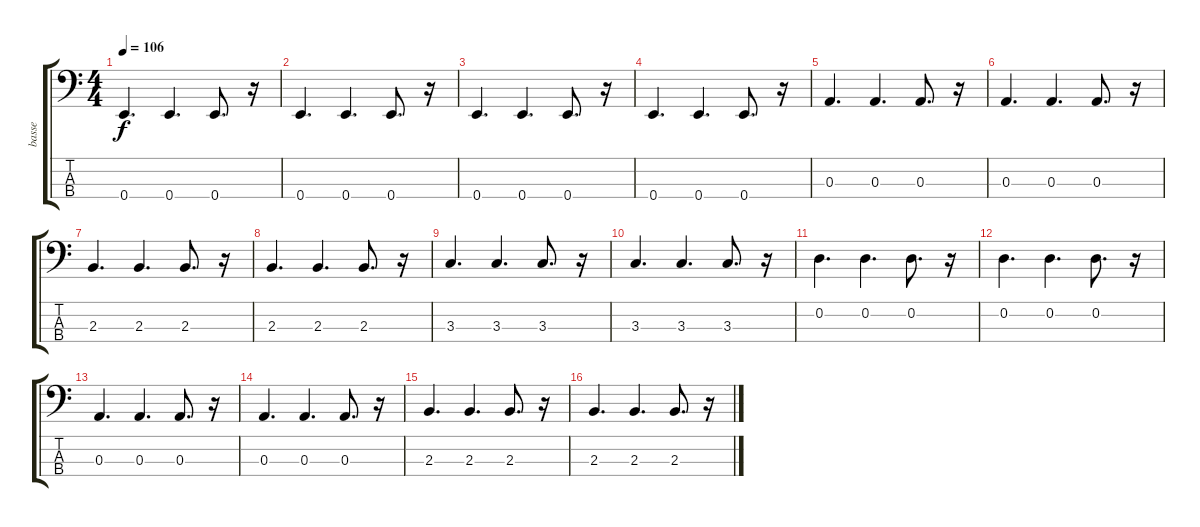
\track ("basse" "basse") {instrument electricbassfinger}
\staff {score tabs}
\tuning (G2 D2 A1 E1) {hide}
\ts (4 4)
\tempo 106
\clef f4
\ks c
0.4.4{d dy f} 0.4.4{d} 0.4.8{d} r.16 |
0.4.4{d} 0.4.4{d} 0.4.8{d} r.16 |
0.4.4{d} 0.4.4{d} 0.4.8{d} r.16 |
0.4.4{d} 0.4.4{d} 0.4.8{d} r.16 |
0.3.4{d} 0.3.4{d} 0.3.8{d} r.16 |
0.3.4{d} 0.3.4{d} 0.3.8{d} r.16 |
2.3.4{d} 2.3.4{d} 2.3.8{d} r.16 |
2.3.4{d} 2.3.4{d} 2.3.8{d} r.16 |
3.3.4{d} 3.3.4{d} 3.3.8{d} r.16 |
3.3.4{d} 3.3.4{d} 3.3.8{d} r.16 |
0.2.4{d} 0.2.4{d} 0.2.8{d} r.16 |
0.2.4{d} 0.2.4{d} 0.2.8{d} r.16 |
0.3.4{d} 0.3.4{d} 0.3.8{d} r.16 |
0.3.4{d} 0.3.4{d} 0.3.8{d} r.16 |
2.3.4{d} 2.3.4{d} 2.3.8{d} r.16 |
2.3.4{d} 2.3.4{d} 2.3.8{d} r.16
